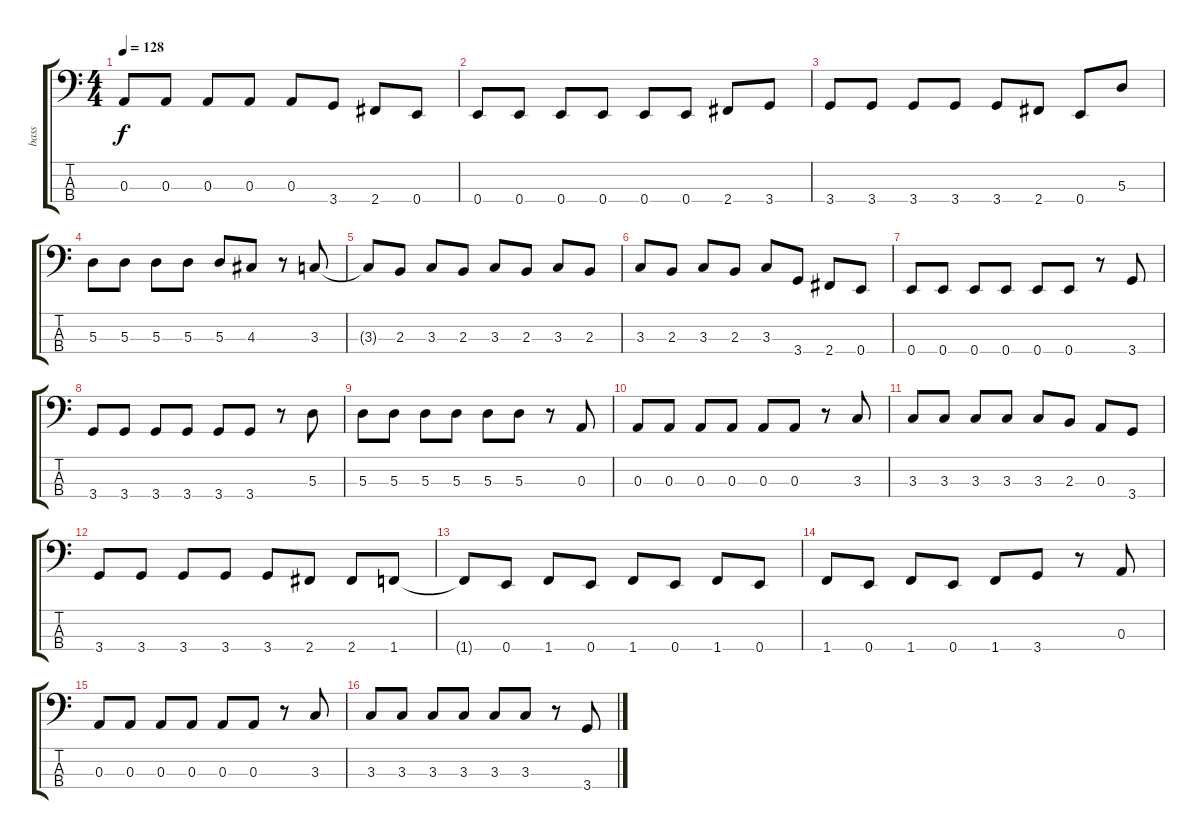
\track ("bass" "bass") {instrument slapbass1}
\staff {score tabs}
\tuning (G2 D2 A1 E1) {hide}
\ts (4 4)
\tempo 128
\clef f4
\ks c
0.3.8{dy f} 0.3.8 0.3.8 0.3.8 0.3.8 3.4.8 2.4.8 0.4.8 |
0.4.8 0.4.8 0.4.8 0.4.8 0.4.8 0.4.8 2.4.8 3.4.8 |
3.4.8 3.4.8 3.4.8 3.4.8 3.4.8 2.4.8 0.4.8 5.3.8 |
5.3.8 5.3.8 5.3.8 5.3.8 5.3.8 4.3.8 r.8 3.3.8 |
3.3{t}.8 2.3.8 3.3.8 2.3.8 3.3.8 2.3.8 3.3.8 2.3.8 |
3.3.8 2.3.8 3.3.8 2.3.8 3.3.8 3.4.8 2.4.8 0.4.8 |
0.4.8 0.4.8 0.4.8 0.4.8 0.4.8 0.4.8 r.8 3.4.8 |
3.4.8 3.4.8 3.4.8 3.4.8 3.4.8 3.4.8 r.8 5.3.8 |
5.3.8 5.3.8 5.3.8 5.3.8 5.3.8 5.3.8 r.8 0.3.8 |
0.3.8 0.3.8 0.3.8 0.3.8 0.3.8 0.3.8 r.8 3.3.8 |
3.3.8 3.3.8 3.3.8 3.3.8 3.3.8 2.3.8 0.3.8 3.4.8 |
3.4.8 3.4.8 3.4.8 3.4.8 3.4.8 2.4.8 2.4.8 1.4.8 |
1.4{t}.8 0.4.8 1.4.8 0.4.8 1.4.8 0.4.8 1.4.8 0.4.8 |
1.4.8 0.4.8 1.4.8 0.4.8 1.4.8 3.4.8 r.8 0.3.8 |
0.3.8 0.3.8 0.3.8 0.3.8 0.3.8 0.3.8 r.8 3.3.8 |
3.3.8 3.3.8 3.3.8 3.3.8 3.3.8 3.3.8 r.8 3.4.8
